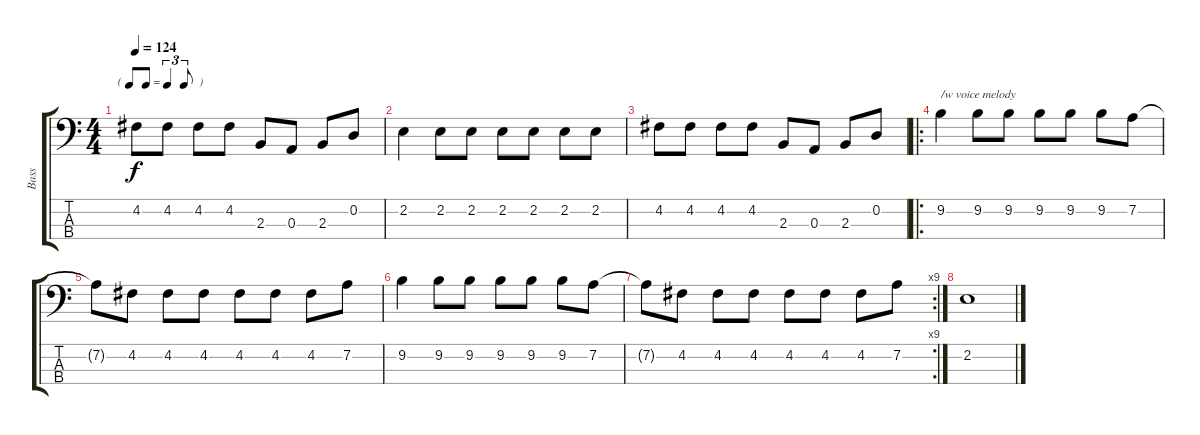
\track ("Bass" "Bass") {instrument acousticbass}
\staff {score tabs}
\tuning (G2 D2 A1 E1) {hide}
\ts (4 4)
\tf triplet8th
\tempo 124
\clef f4
\ks c
4.2.8{dy f} 4.2.8 4.2.8 4.2.8 2.3.8 0.3.8 2.3.8 0.2.8 |
2.2.4 2.2.8 2.2.8 2.2.8 2.2.8 2.2.8 2.2.8 |
4.2.8 4.2.8 4.2.8 4.2.8 2.3.8 0.3.8 2.3.8 0.2.8 |
\ro
9.2.4{txt "/w voice melody"} 9.2.8 9.2.8 9.2.8 9.2.8 9.2.8 7.2.8 |
7.2{t}.8 4.2.8 4.2.8 4.2.8 4.2.8 4.2.8 4.2.8 7.2.8 |
9.2.4 9.2.8 9.2.8 9.2.8 9.2.8 9.2.8 7.2.8 |
\rc 9
7.2{t}.8 4.2.8 4.2.8 4.2.8 4.2.8 4.2.8 4.2.8 7.2.8 |
2.2.1
